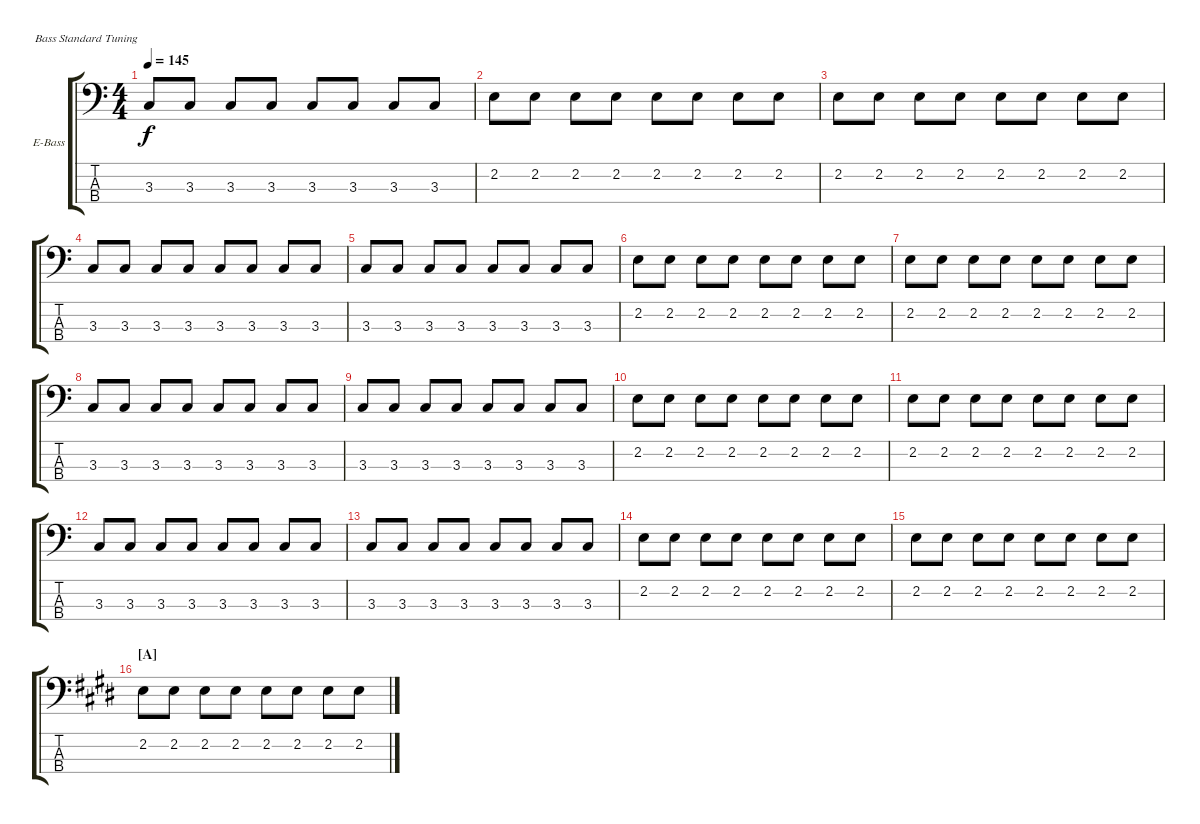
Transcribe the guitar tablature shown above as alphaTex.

\defaultSystemsLayout 4
\bracketExtendMode groupsimilarinstruments
\firstSystemTrackNameOrientation horizontal
\otherSystemsTrackNameOrientation horizontal
\track ("Nikolai Fraiture" "E-Bass") {instrument electricbassfinger}
\staff {score tabs}
\tuning (G2 D2 A1 E1)
\ts (4 4)
\tempo 145
\clef f4
\ks aminor
3.3.8{dy f} 3.3.8 3.3.8 3.3.8 3.3.8 3.3.8 3.3.8 3.3.8 |
2.2.8 2.2.8 2.2.8 2.2.8 2.2.8 2.2.8 2.2.8 2.2.8 |
2.2.8 2.2.8 2.2.8 2.2.8 2.2.8 2.2.8 2.2.8 2.2.8 |
3.3.8 3.3.8 3.3.8 3.3.8 3.3.8 3.3.8 3.3.8 3.3.8 |
3.3.8 3.3.8 3.3.8 3.3.8 3.3.8 3.3.8 3.3.8 3.3.8 |
2.2.8 2.2.8 2.2.8 2.2.8 2.2.8 2.2.8 2.2.8 2.2.8 |
2.2.8 2.2.8 2.2.8 2.2.8 2.2.8 2.2.8 2.2.8 2.2.8 |
3.3.8 3.3.8 3.3.8 3.3.8 3.3.8 3.3.8 3.3.8 3.3.8 |
3.3.8 3.3.8 3.3.8 3.3.8 3.3.8 3.3.8 3.3.8 3.3.8 |
2.2.8 2.2.8 2.2.8 2.2.8 2.2.8 2.2.8 2.2.8 2.2.8 |
2.2.8 2.2.8 2.2.8 2.2.8 2.2.8 2.2.8 2.2.8 2.2.8 |
3.3.8 3.3.8 3.3.8 3.3.8 3.3.8 3.3.8 3.3.8 3.3.8 |
3.3.8 3.3.8 3.3.8 3.3.8 3.3.8 3.3.8 3.3.8 3.3.8 |
2.2.8 2.2.8 2.2.8 2.2.8 2.2.8 2.2.8 2.2.8 2.2.8 |
2.2.8 2.2.8 2.2.8 2.2.8 2.2.8 2.2.8 2.2.8 2.2.8 |
\section ("A" "")
\ks e
2.2.8 2.2.8 2.2.8 2.2.8 2.2.8 2.2.8 2.2.8 2.2.8
